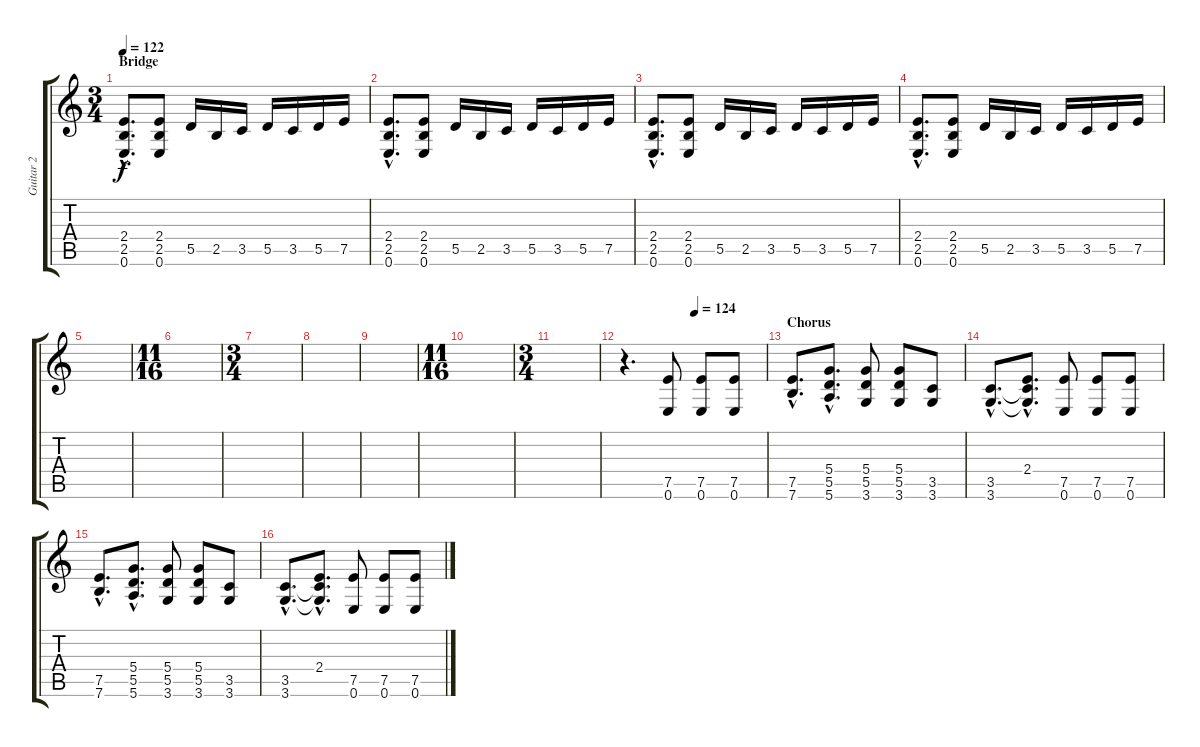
\track ("Guitar 2" "Guitar 2") {instrument distortionguitar}
\staff {score tabs}
\tuning (E4 B3 G3 D3 A2 E2) {hide}
\ts (3 4)
\section ("" "Bridge")
\tempo 122
\clef g2
\ks c
(2.4{hac} 2.5{hac} 0.6{hac}).8{d dy f} (2.4 2.5 0.6).8 5.5.16 2.5.16 3.5.16 5.5.16 3.5.16 5.5.16 7.5.16 |
(2.4{hac} 2.5{hac} 0.6{hac}).8{d} (2.4 2.5 0.6).8 5.5.16 2.5.16 3.5.16 5.5.16 3.5.16 5.5.16 7.5.16 |
(2.4{hac} 2.5{hac} 0.6{hac}).8{d} (2.4 2.5 0.6).8 5.5.16 2.5.16 3.5.16 5.5.16 3.5.16 5.5.16 7.5.16 |
(2.4{hac} 2.5{hac} 0.6{hac}).8{d} (2.4 2.5 0.6).8 5.5.16 2.5.16 3.5.16 5.5.16 3.5.16 5.5.16 7.5.16 |
|
\ts (11 16)
|
\ts (3 4)
|
|
|
\ts (11 16)
|
\ts (3 4)
|
\tempo (124 0.5)
r.4{d} (7.5 0.6).8 (7.5 0.6).8 (7.5 0.6).8 |
\section ("" "Chorus")
(7.5{hac} 7.6{hac}).8{d} (5.4{hac} 5.5{hac} 5.6{hac}).8{d} (5.4 5.5 3.6).8 (5.4 5.5 3.6).8 (3.5 3.6).8 |
(3.5{hac} 3.6{hac}).8{d} (2.4{hac} 3.5{hac t} 3.6{hac t}).8{d} (7.5 0.6).8 (7.5 0.6).8 (7.5 0.6).8 |
(7.5{hac} 7.6{hac}).8{d} (5.4{hac} 5.5{hac} 5.6{hac}).8{d} (5.4 5.5 3.6).8 (5.4 5.5 3.6).8 (3.5 3.6).8 |
(3.5{hac} 3.6{hac}).8{d} (2.4{hac} 3.5{hac t} 3.6{hac t}).8{d} (7.5 0.6).8 (7.5 0.6).8 (7.5 0.6).8
